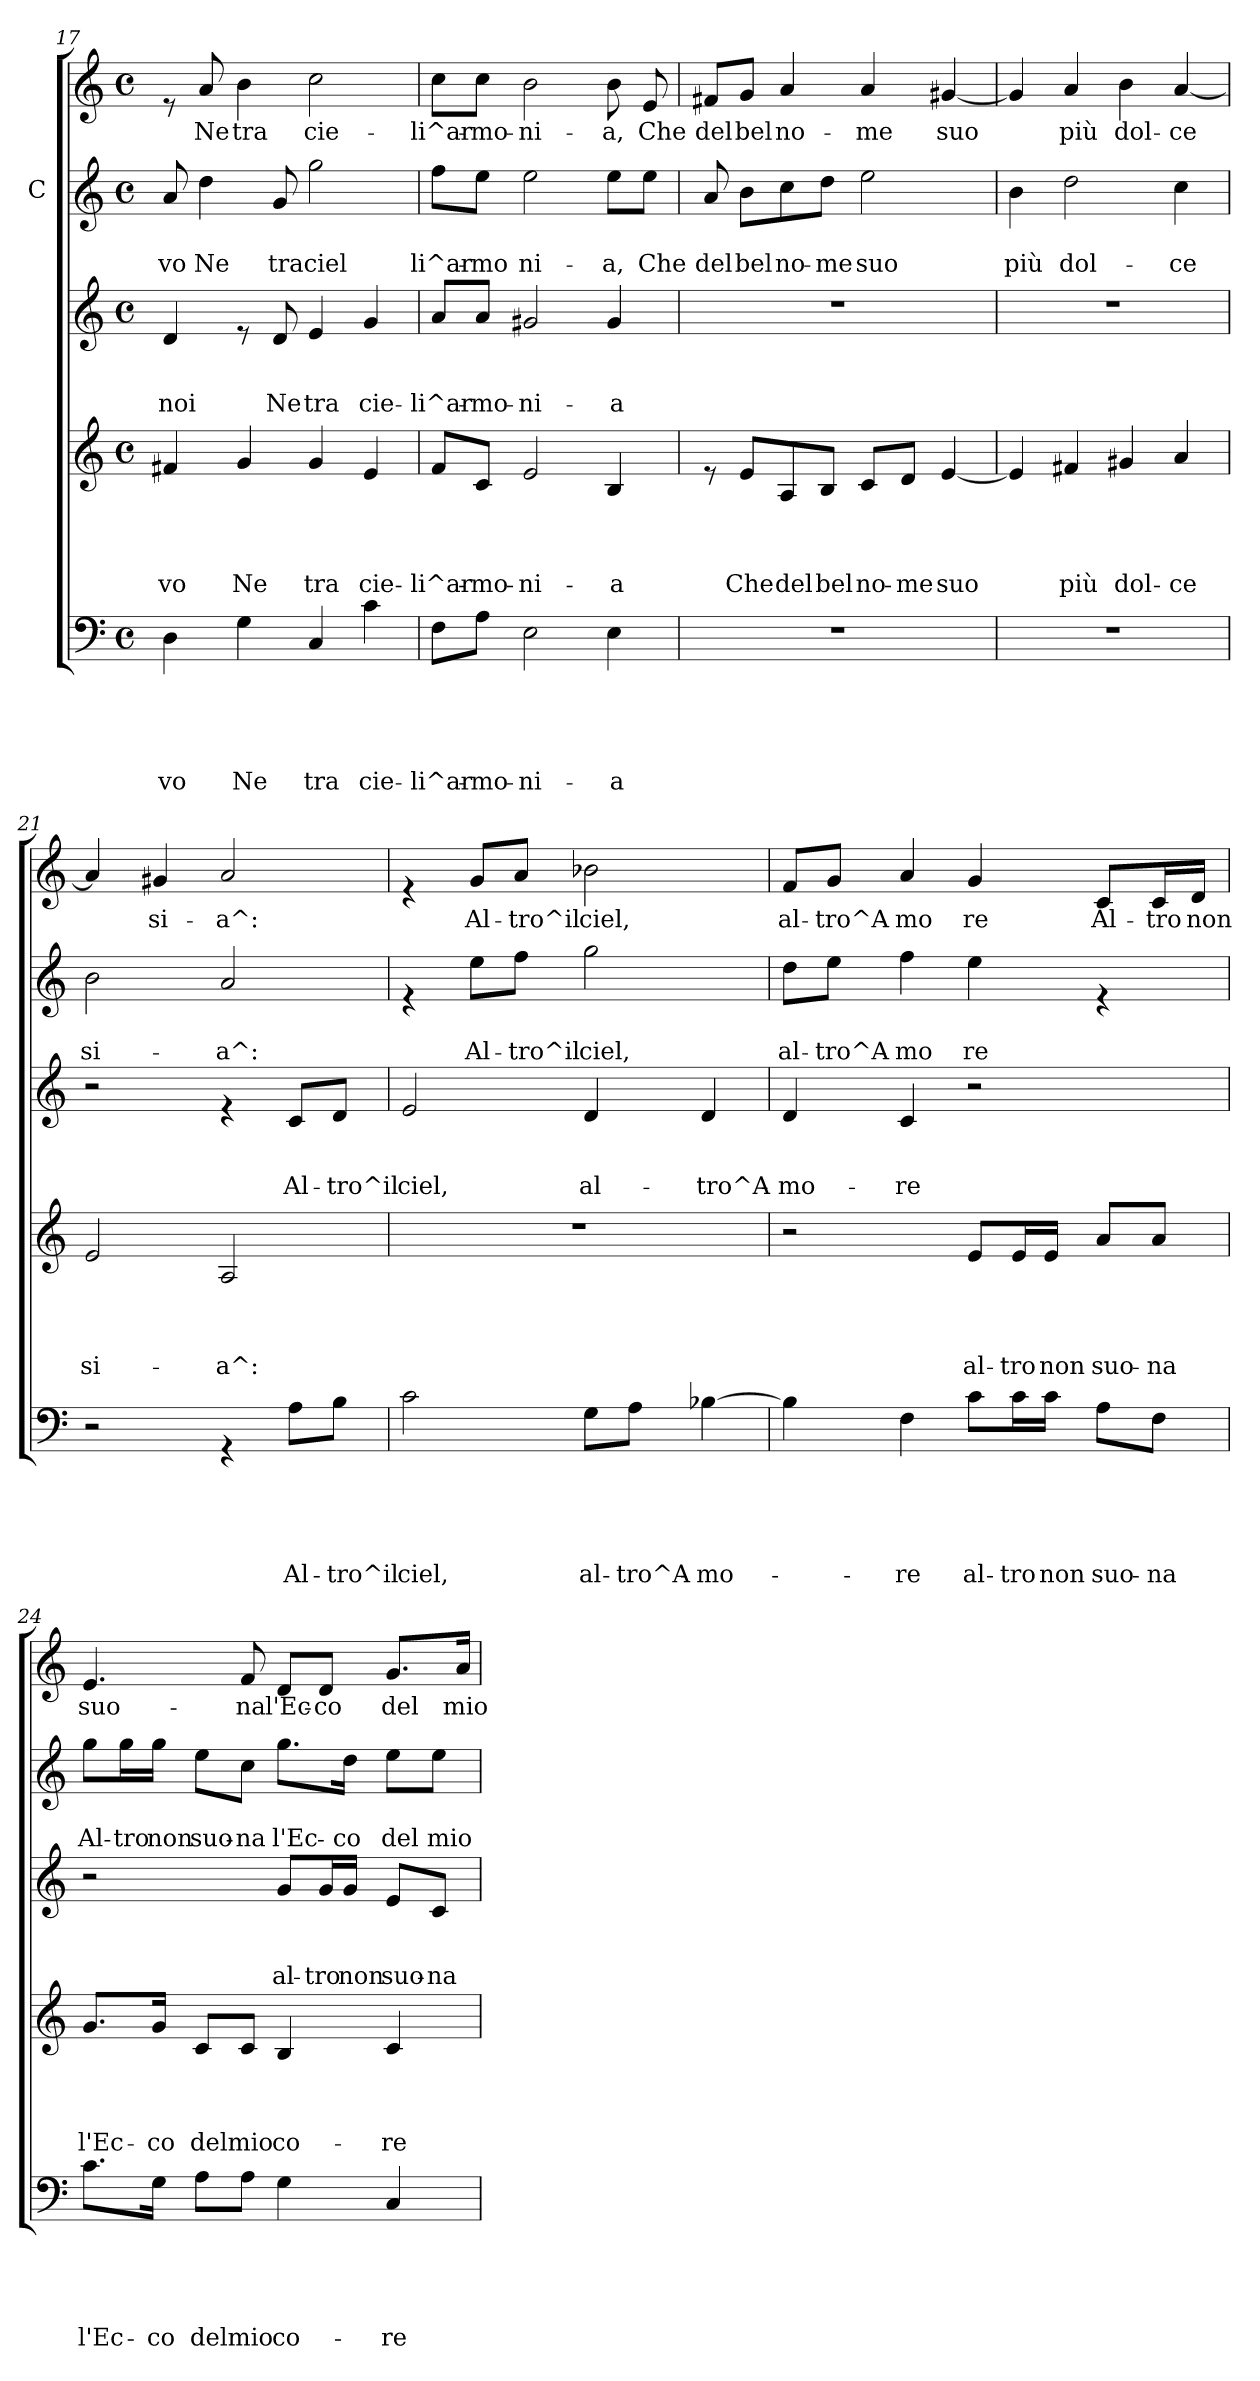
**kern	**text	**text	**text	**text	**text	**kern	**text	**text	**text	**text	**kern	**text	**text	**text	**kern	**text	**text	**kern	**text
*part5	*part5	*part5	*part5	*part5	*part5	*part4	*part4	*part4	*part4	*part4	*part3	*part3	*part3	*part3	*part2	*part2	*part2	*part1	*part1
*staff5	*staff5	*staff5	*staff5	*staff5	*staff5	*staff4	*staff4	*staff4	*staff4	*staff4	*staff3	*staff3	*staff3	*staff3	*staff2	*staff2	*staff2	*staff1	*staff1
*	*	*	*	*	*	*	*	*	*	*	*	*	*	*	*I"C	*	*	*	*
!!LO:LB:g=z
*clefF4	*	*	*	*	*	*clefG2	*	*	*	*	*clefG2	*	*	*	*clefG2	*	*	*clefG2	*
*k[]	*	*	*	*	*	*k[]	*	*	*	*	*k[]	*	*	*	*k[]	*	*	*k[]	*
*C:	*	*	*	*	*	*C:	*	*	*	*	*C:	*	*	*	*C:	*	*	*C:	*
*M4/4	*	*	*	*	*	*M4/4	*	*	*	*	*M4/4	*	*	*	*M4/4	*	*	*M4/4	*
*met(c)	*	*	*	*	*	*met(c)	*	*	*	*	*met(c)	*	*	*	*met(c)	*	*	*met(c)	*
=17	=17	=17	=17	=17	=17	=17	=17	=17	=17	=17	=17	=17	=17	=17	=17	=17	=17	=17	=17
!	!	!	!	!	!LO:LY:b	!	!	!	!	!LO:LY:b	!	!	!	!LO:LY:b	!	!	!LO:LY:b	!	!
4D\	.	.	.	.	-vo	4f#X/	.	.	.	-vo	4d/	.	.	noi	8a/	.	-vo	8re	.
!	!	!	!	!	!	!	!	!	!	!	!	!	!	!	!	!	!LO:LY:b	!	!LO:LY:b
.	.	.	.	.	.	.	.	.	.	.	.	.	.	.	4dd\	.	Ne	8a/	Ne
!	!	!	!	!	!LO:LY:b	!	!	!	!	!LO:LY:b	!	!	!	!	!	!	!	!	!LO:LY:b
4G\	.	.	.	.	Ne	4g/	.	.	.	Ne	8re	.	.	.	.	.	.	4b\	tra
!	!	!	!	!	!	!	!	!	!	!	!	!	!	!LO:LY:b	!	!	!LO:LY:b	!	!
.	.	.	.	.	.	.	.	.	.	.	8d/	.	.	Ne	8g/	.	tra	.	.
!	!	!	!	!	!LO:LY:b	!	!	!	!	!LO:LY:b	!	!	!	!LO:LY:b	!	!	!LO:LY:b	!	!LO:LY:b
4C/	.	.	.	.	tra	4g/	.	.	.	tra	4e/	.	.	tra	2gg\	.	ciel	2cc\	cie-
!	!	!	!	!	!LO:LY:b	!	!	!	!	!LO:LY:b	!	!	!	!LO:LY:b	!	!	!	!	!
4c\	.	.	.	.	cie-	4e/	.	.	.	cie-	4g/	.	.	cie-	.	.	.	.	.
=18	=18	=18	=18	=18	=18	=18	=18	=18	=18	=18	=18	=18	=18	=18	=18	=18	=18	=18	=18
!	!	!	!	!	!LO:LY:b	!	!	!	!	!LO:LY:b	!	!	!	!LO:LY:b	!	!	!LO:LY:b	!	!LO:LY:b
8F\L	.	.	.	.	-li^ar-	8f/L	.	.	.	-li^ar-	8a/L	.	.	-li^ar-	8ff\L	.	li^ar-	8cc\L	-li^ar-
!	!	!	!	!	!LO:LY:b	!	!	!	!	!LO:LY:b	!	!	!	!LO:LY:b	!	!	!LO:LY:b	!	!LO:LY:b
8A\J	.	.	.	.	-mo-	8c/J	.	.	.	-mo-	8a/J	.	.	-mo-	8ee\J	.	-mo	8cc\J	-mo-
!	!	!	!	!	!LO:LY:b	!	!	!	!	!LO:LY:b	!	!	!	!LO:LY:b	!	!	!LO:LY:b	!	!LO:LY:b
2E\	.	.	.	.	-ni-	2e/	.	.	.	-ni-	2g#X/	.	.	-ni-	2ee\	.	ni-	2b\	-ni-
!	!	!	!	!	!LO:LY:b	!	!	!	!	!LO:LY:b	!	!	!	!LO:LY:b	!	!	!LO:LY:b	!	!LO:LY:b
4E\	.	.	.	.	-a	4B/	.	.	.	-a	4g#/	.	.	-a	8ee\L	.	-a,	8b\	-a,
!	!	!	!	!	!	!	!	!	!	!	!	!	!	!	!	!	!LO:LY:b	!	!LO:LY:b
.	.	.	.	.	.	.	.	.	.	.	.	.	.	.	8ee\J	.	Che	8e/	Che
=19	=19	=19	=19	=19	=19	=19	=19	=19	=19	=19	=19	=19	=19	=19	=19	=19	=19	=19	=19
!	!	!	!	!	!	!	!	!	!	!	!	!	!	!	!	!	!LO:LY:b	!	!LO:LY:b
1r	.	.	.	.	.	8re	.	.	.	.	1r	.	.	.	8a/	.	del	8f#X/L	del
!	!	!	!	!	!	!	!	!	!	!LO:LY:b	!	!	!	!	!	!	!LO:LY:b	!	!LO:LY:b
.	.	.	.	.	.	8e/L	.	.	.	Che	.	.	.	.	8b\L	.	bel	8g/J	bel
!	!	!	!	!	!	!	!	!	!	!LO:LY:b	!	!	!	!	!	!	!LO:LY:b	!	!LO:LY:b
.	.	.	.	.	.	8A/	.	.	.	del	.	.	.	.	8cc\	.	no-	4a/	no-
!	!	!	!	!	!	!	!	!	!	!LO:LY:b	!	!	!	!	!	!	!LO:LY:b	!	!
.	.	.	.	.	.	8B/J	.	.	.	bel	.	.	.	.	8dd\J	.	-me	.	.
!	!	!	!	!	!	!	!	!	!	!LO:LY:b	!	!	!	!	!	!	!LO:LY:b	!	!LO:LY:b
.	.	.	.	.	.	8c/L	.	.	.	no-	.	.	.	.	2ee\	.	suo	4a/	-me
!	!	!	!	!	!	!	!	!	!	!LO:LY:b	!	!	!	!	!	!	!	!	!
.	.	.	.	.	.	8d/J	.	.	.	-me	.	.	.	.	.	.	.	.	.
!	!	!	!	!	!	!	!	!	!	!LO:LY:b	!	!	!	!	!	!	!	!	!LO:LY:b
.	.	.	.	.	.	[<4e/	.	.	.	suo	.	.	.	.	.	.	.	[<4g#X/	suo
!!LO:LB:g=z
=20	=20	=20	=20	=20	=20	=20	=20	=20	=20	=20	=20	=20	=20	=20	=20	=20	=20	=20	=20
!	!	!	!	!	!	!	!	!	!	!	!	!	!	!	!	!	!LO:LY:b	!	!
1r	.	.	.	.	.	4e/]	.	.	.	.	1r	.	.	.	4b\	.	più	4g#/]	.
!	!	!	!	!	!	!	!	!	!	!LO:LY:b	!	!	!	!	!	!	!LO:LY:b	!	!LO:LY:b
.	.	.	.	.	.	4f#X/	.	.	.	più	.	.	.	.	2dd\	.	dol-	4a/	più
!	!	!	!	!	!	!	!	!	!	!LO:LY:b	!	!	!	!	!	!	!	!	!LO:LY:b
.	.	.	.	.	.	4g#X/	.	.	.	dol-	.	.	.	.	.	.	.	4b\	dol-
!	!	!	!	!	!	!	!	!	!	!LO:LY:b	!	!	!	!	!	!	!LO:LY:b	!	!LO:LY:b
.	.	.	.	.	.	4a/	.	.	.	-ce	.	.	.	.	4cc\	.	-ce	[<4a/	-ce
=21	=21	=21	=21	=21	=21	=21	=21	=21	=21	=21	=21	=21	=21	=21	=21	=21	=21	=21	=21
!	!	!	!	!	!	!	!	!	!	!LO:LY:b	!	!	!	!	!	!	!LO:LY:b	!	!
2r	.	.	.	.	.	2e/	.	.	.	si-	2r	.	.	.	2b\	.	si-	4a/]	.
!	!	!	!	!	!	!	!	!	!	!	!	!	!	!	!	!	!	!	!LO:LY:b
.	.	.	.	.	.	.	.	.	.	.	.	.	.	.	.	.	.	4g#X/	si-
!	!	!	!	!	!	!	!	!	!	!LO:LY:b	!	!	!	!	!	!	!LO:LY:b	!	!LO:LY:b
4rGG	.	.	.	.	.	2A/	.	.	.	-a^:	4re	.	.	.	2a/	.	-a^:	2a/	-a^:
!	!	!	!	!	!LO:LY:b	!	!	!	!	!	!	!	!	!LO:LY:b	!	!	!	!	!
8A\L	.	.	.	.	Al-	.	.	.	.	.	8c/L	.	.	Al-	.	.	.	.	.
!	!	!	!	!	!LO:LY:b	!	!	!	!	!	!	!	!	!LO:LY:b	!	!	!	!	!
8B\J	.	.	.	.	-tro^il	.	.	.	.	.	8d/J	.	.	-tro^il	.	.	.	.	.
=22	=22	=22	=22	=22	=22	=22	=22	=22	=22	=22	=22	=22	=22	=22	=22	=22	=22	=22	=22
!	!	!	!	!	!LO:LY:b	!	!	!	!	!	!	!	!	!LO:LY:b	!	!	!	!	!
2c\	.	.	.	.	ciel,	1r	.	.	.	.	2e/	.	.	ciel,	4re	.	.	4re	.
!	!	!	!	!	!	!	!	!	!	!	!	!	!	!	!	!	!LO:LY:b	!	!LO:LY:b
.	.	.	.	.	.	.	.	.	.	.	.	.	.	.	8ee\L	.	Al-	8g/L	Al-
!	!	!	!	!	!	!	!	!	!	!	!	!	!	!	!	!	!LO:LY:b	!	!LO:LY:b
.	.	.	.	.	.	.	.	.	.	.	.	.	.	.	8ff\J	.	-tro^il	8a/J	-tro^il
!	!	!	!	!	!LO:LY:b	!	!	!	!	!	!	!	!	!LO:LY:b	!	!	!LO:LY:b	!	!LO:LY:b
8G\L	.	.	.	.	al-	.	.	.	.	.	4d/	.	.	al-	2gg\	.	ciel,	2b-X\	ciel,
!	!	!	!	!	!LO:LY:b	!	!	!	!	!	!	!	!	!	!	!	!	!	!
8A\J	.	.	.	.	-tro^A-	.	.	.	.	.	.	.	.	.	.	.	.	.	.
!	!	!	!	!	!LO:LY:b	!	!	!	!	!	!	!	!	!LO:LY:b	!	!	!	!	!
[>4B-X\	.	.	.	.	-mo-	.	.	.	.	.	4d/	.	.	-tro^A-	.	.	.	.	.
!!LO:PB:g=z
=23	=23	=23	=23	=23	=23	=23	=23	=23	=23	=23	=23	=23	=23	=23	=23	=23	=23	=23	=23
!	!	!	!	!	!	!	!	!	!	!	!	!	!	!LO:LY:b	!	!	!LO:LY:b	!	!LO:LY:b
4B-\]	.	.	.	.	.	2r	.	.	.	.	4d/	.	.	-mo-	8dd\L	.	al-	8f/L	al-
!	!	!	!	!	!	!	!	!	!	!	!	!	!	!	!	!	!LO:LY:b	!	!LO:LY:b
.	.	.	.	.	.	.	.	.	.	.	.	.	.	.	8ee\J	.	-tro^A-	8g/J	-tro^A-
!	!	!	!	!	!LO:LY:b	!	!	!	!	!	!	!	!	!LO:LY:b	!	!	!LO:LY:b	!	!LO:LY:b
4F\	.	.	.	.	-re	.	.	.	.	.	4c/	.	.	-re	4ff\	.	-mo	4a/	-mo
!	!	!	!	!	!LO:LY:b	!	!	!	!	!LO:LY:b	!	!	!	!	!	!	!LO:LY:b	!	!LO:LY:b
8c\L	.	.	.	.	al-	8e/L	.	.	.	al-	2r	.	.	.	4ee\	.	re	4g/	re
!	!	!	!	!	!LO:LY:b	!	!	!	!	!LO:LY:b	!	!	!	!	!	!	!	!	!
16c\L	.	.	.	.	-tro	16e/L	.	.	.	-tro	.	.	.	.	.	.	.	.	.
!	!	!	!	!	!LO:LY:b	!	!	!	!	!LO:LY:b	!	!	!	!	!	!	!	!	!
16c\JJ	.	.	.	.	non	16e/JJ	.	.	.	non	.	.	.	.	.	.	.	.	.
!	!	!	!	!	!LO:LY:b	!	!	!	!	!LO:LY:b	!	!	!	!	!	!	!	!	!LO:LY:b
8A\L	.	.	.	.	suo-	8a/L	.	.	.	suo-	.	.	.	.	4re	.	.	8c/L	Al-
!	!	!	!	!	!LO:LY:b	!	!	!	!	!LO:LY:b	!	!	!	!	!	!	!	!	!LO:LY:b
8F\J	.	.	.	.	-na	8a/J	.	.	.	-na	.	.	.	.	.	.	.	16c/L	-tro
!	!	!	!	!	!	!	!	!	!	!	!	!	!	!	!	!	!	!	!LO:LY:b
.	.	.	.	.	.	.	.	.	.	.	.	.	.	.	.	.	.	16d/JJ	non
=24	=24	=24	=24	=24	=24	=24	=24	=24	=24	=24	=24	=24	=24	=24	=24	=24	=24	=24	=24
!	!	!	!	!	!LO:LY:b	!	!	!	!	!LO:LY:b	!	!	!	!	!	!	!LO:LY:b	!	!LO:LY:b
8.c\L	.	.	.	.	l'Ec-	8.g/L	.	.	.	l'Ec-	2r	.	.	.	8gg\L	.	Al-	4.e/	suo-
!	!	!	!	!	!	!	!	!	!	!	!	!	!	!	!	!	!LO:LY:b	!	!
.	.	.	.	.	.	.	.	.	.	.	.	.	.	.	16gg\L	.	-tro	.	.
!	!	!	!	!	!LO:LY:b	!	!	!	!	!LO:LY:b	!	!	!	!	!	!	!LO:LY:b	!	!
16G\Jk	.	.	.	.	-co	16g/Jk	.	.	.	-co	.	.	.	.	16gg\JJ	.	non	.	.
!	!	!	!	!	!LO:LY:b	!	!	!	!	!LO:LY:b	!	!	!	!	!	!	!LO:LY:b	!	!
8A\L	.	.	.	.	del	8c/L	.	.	.	del	.	.	.	.	8ee\L	.	suo-	.	.
!	!	!	!	!	!LO:LY:b	!	!	!	!	!LO:LY:b	!	!	!	!	!	!	!LO:LY:b	!	!LO:LY:b
8A\J	.	.	.	.	mio	8c/J	.	.	.	mio	.	.	.	.	8cc\J	.	-na	8f/	-na
!	!	!	!	!	!LO:LY:b	!	!	!	!	!LO:LY:b	!	!	!	!LO:LY:b	!	!	!LO:LY:b	!	!LO:LY:b
4G\	.	.	.	.	co-	4B/	.	.	.	co-	8g/L	.	.	al-	8.gg\L	.	l'Ec-	8d/L	l'Ec-
!	!	!	!	!	!	!	!	!	!	!	!	!	!	!LO:LY:b	!	!	!	!	!LO:LY:b
.	.	.	.	.	.	.	.	.	.	.	16g/L	.	.	-tro	.	.	.	8d/J	-co
!	!	!	!	!	!	!	!	!	!	!	!	!	!	!LO:LY:b	!	!	!LO:LY:b	!	!
.	.	.	.	.	.	.	.	.	.	.	16g/JJ	.	.	non	16dd\Jk	.	-co	.	.
!	!	!	!	!	!LO:LY:b	!	!	!	!	!LO:LY:b	!	!	!	!LO:LY:b	!	!	!LO:LY:b	!	!LO:LY:b
4C/	.	.	.	.	-re	4c/	.	.	.	-re	8e/L	.	.	suo-	8ee\L	.	del	8.g/L	del
!	!	!	!	!	!	!	!	!	!	!	!	!	!	!LO:LY:b	!	!	!LO:LY:b	!	!
.	.	.	.	.	.	.	.	.	.	.	8c/J	.	.	-na	8ee\J	.	mio	.	.
!	!	!	!	!	!	!	!	!	!	!	!	!	!	!	!	!	!	!	!LO:LY:b
.	.	.	.	.	.	.	.	.	.	.	.	.	.	.	.	.	.	16a/Jk	mio
=	=	=	=	=	=	=	=	=	=	=	=	=	=	=	=	=	=	=	=
*-	*-	*-	*-	*-	*-	*-	*-	*-	*-	*-	*-	*-	*-	*-	*-	*-	*-	*-	*-
